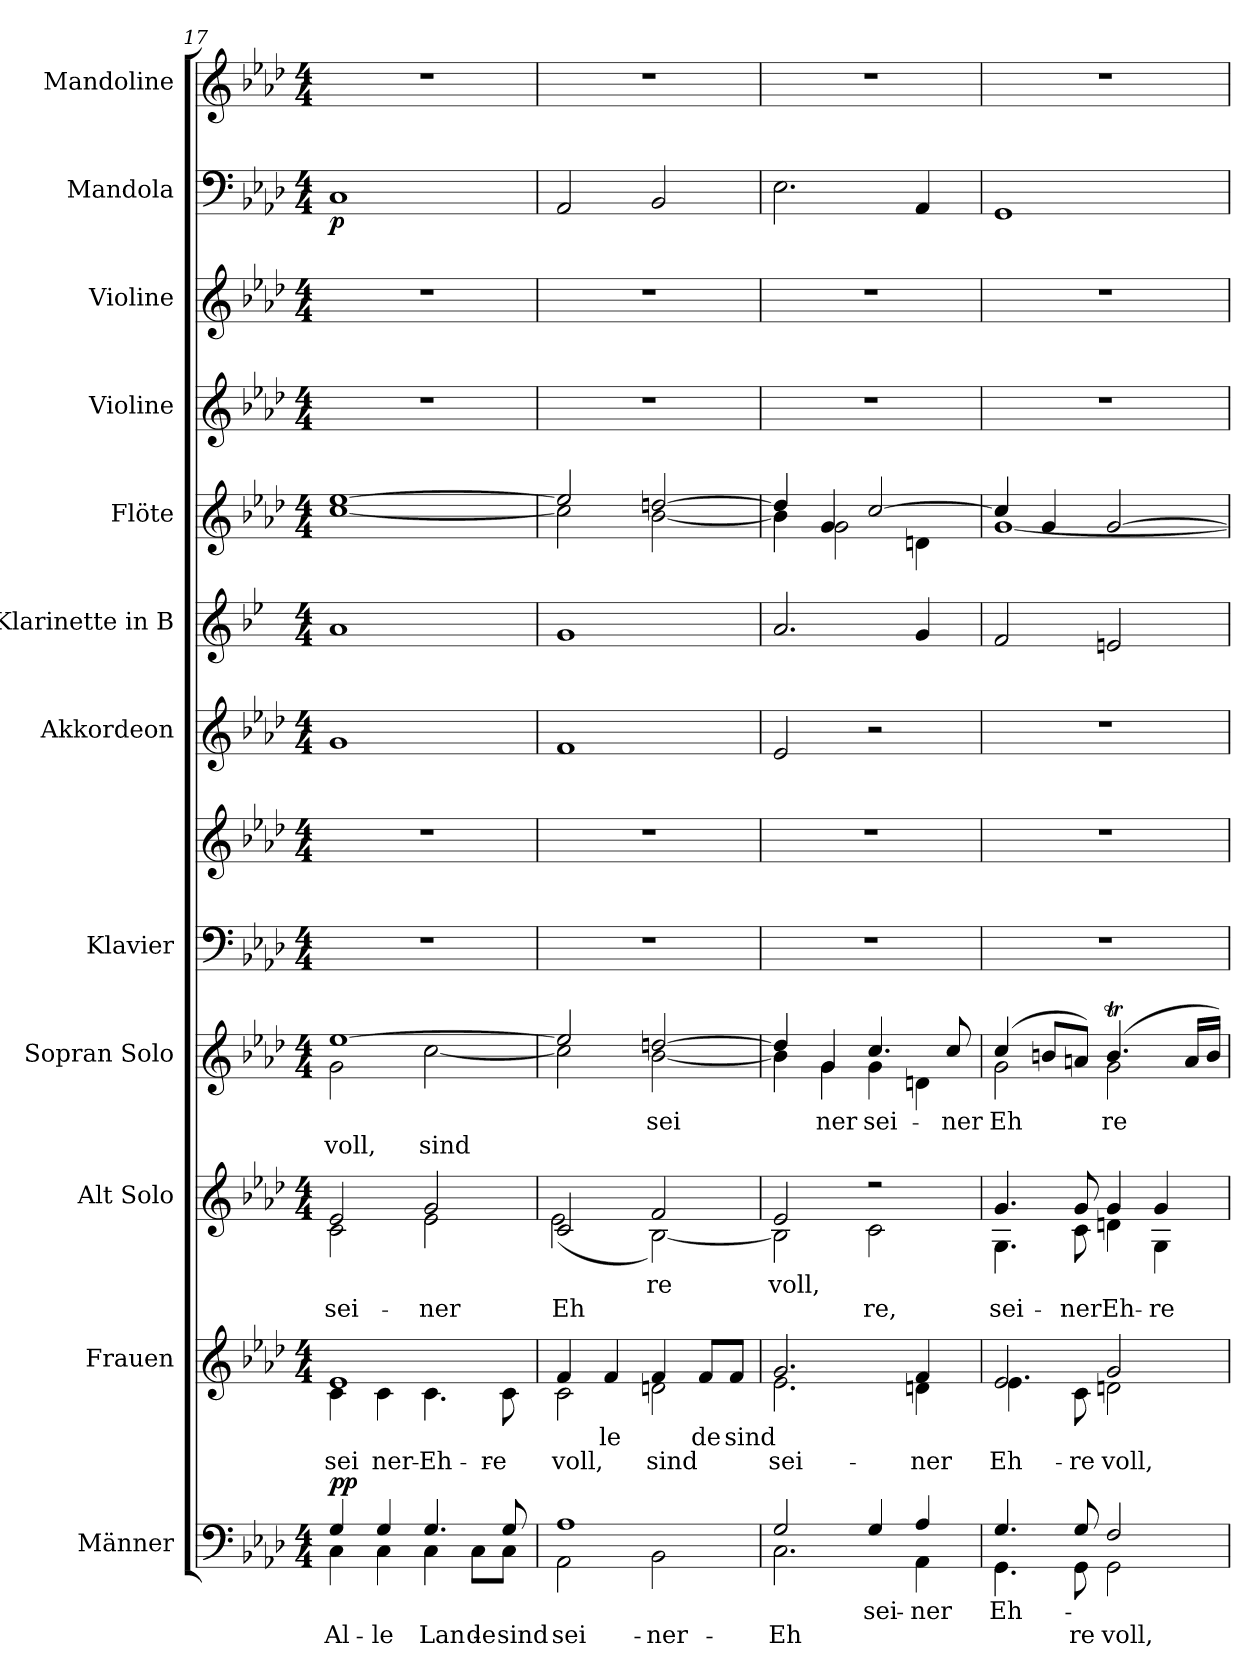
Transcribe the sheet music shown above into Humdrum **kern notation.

**kern	**text	**text	**dynam	**kern	**text	**text	**kern	**text	**text	**kern	**text	**text	**kern	**kern	**kern	**kern	**kern	**kern	**kern	**kern	**dynam	**kern
*part12	*part12	*part12	*part12	*part11	*part11	*part11	*part10	*part10	*part10	*part9	*part9	*part9	*part8	*part8	*part7	*part6	*part5	*part4	*part3	*part2	*part2	*part1
*staff13	*staff13	*staff13	*staff13	*staff12	*staff12	*staff12	*staff11	*staff11	*staff11	*staff10	*staff10	*staff10	*staff9	*staff8	*staff7	*staff6	*staff5	*staff4	*staff3	*staff2	*staff2	*staff1
*I"Männer	*	*	*	*I"Frauen	*	*	*I"Alt Solo	*	*	*I"Sopran Solo	*	*	*I"Klavier	*	*I"Akkordeon	*I"Klarinette in B	*I"Flöte	*I"Violine	*I"Violine	*I"Mandola	*	*I"Mandoline
*I'M.	*	*	*	*	*	*	*I'A.	*	*	*I'S.	*	*	*I'Klav.	*	*I'Akk.	*	*I'Fl.	*I'Vl.	*I'Vl.	*	*	*I'Mand.
*clefF4	*	*	*	*clefG2	*	*	*clefG2	*	*	*clefG2	*	*	*clefF4	*clefG2	*clefG2	*clefG2	*clefG2	*clefG2	*clefG2	*clefF4	*	*clefG2
*	*	*	*	*	*	*	*	*	*	*	*	*	*	*	*	*ITrd1c2	*	*	*	*	*	*
*k[b-e-a-d-]	*	*	*	*k[b-e-a-d-]	*	*	*k[b-e-a-d-]	*	*	*k[b-e-a-d-]	*	*	*k[b-e-a-d-]	*k[b-e-a-d-]	*k[b-e-a-d-]	*k[b-e-a-d-]	*k[b-e-a-d-]	*k[b-e-a-d-]	*k[b-e-a-d-]	*k[b-e-a-d-]	*	*k[b-e-a-d-]
*M4/4	*	*	*	*M4/4	*	*	*M4/4	*	*	*M4/4	*	*	*M4/4	*M4/4	*M4/4	*M4/4	*M4/4	*M4/4	*M4/4	*M4/4	*	*M4/4
=17	=17	=17	=17	=17	=17	=17	=17	=17	=17	=17	=17	=17	=17	=17	=17	=17	=17	=17	=17	=17	=17	=17
!	!LO:LY:b	!	!	!	!	!	!	!	!	!	!	!	!	!	!	!	!	!	!	!	!	!
*^	*	*	*	*	*	*	*	*	*	*	*	*	*	*	*	*	*	*	*	*	*	*
!	!	!	!LO:LY:b	!	!	!LO:LY:b	!	!	!	!	!	!	!	!	!	!	!	!	!	!	!	!	!
*	*	*	*	*	*^	*	*	*	*	*	*	*	*	*	*	*	*	*	*	*	*	*	*
!	!	!	!	!	!	!	!	!LO:LY:b	!	!LO:LY:b	!	!	!	!	!	!	!	!	!	!	!	!	!	!
*	*	*	*	*	*	*	*	*	*^	*	*	*	*	*	*	*	*	*	*	*	*	*	*	*
!	!	!	!	!	!	!	!	!	!	!	!	!LO:LY:b	!	!LO:LY:b	!	!	!	!	!	!	!	!	!	!	!
*	*	*	*	*	*	*	*	*	*	*	*	*	*^	*	*	*	*	*	*	*	*	*	*	*	*
!	!	!	!	!LO:DY:b	!	!	!	!	!	!	!	!	!	!	!	!LO:LY:b	!	!	!	!	!	!	!	!	!LO:DY:b	!
*	*	*	*	*	*	*	*	*	*	*	*	*	*	*	*	*	*	*	*	*	*^	*	*	*	*	*
4G/	4C\	.	Al-	pp	1e-	4c\	.	sei-	2e-/	2c\	.	sei-	[1ee-	2g\	.	voll,	1r	1r	1g	1g	[1ee-	[1cc	1r	1r	1C	p	1r
!	!	!LO:LY:b	!	!	!	!	!	!	!	!	!	!	!	!	!	!	!	!	!	!	!	!	!	!	!	!	!
!	!	!	!LO:LY:b	!	!	!	!	!LO:LY:b	!	!	!	!	!	!	!	!	!	!	!	!	!	!	!	!	!	!	!
4G/	4C\	.	-le	.	.	4c\	.	-ner	.	.	.	.	.	.	.	.	.	.	.	.	.	.	.	.	.	.	.
!	!	!LO:LY:b	!	!	!	!	!	!	!	!	!	!	!	!	!	!	!	!	!	!	!	!	!	!	!	!	!
!	!	!	!LO:LY:b	!	!	!	!	!LO:LY:b	!	!	!LO:LY:b	!	!	!	!	!	!	!	!	!	!	!	!	!	!	!	!
!	!	!	!	!	!	!	!	!	!	!	!	!LO:LY:b	!	!	!	!LO:LY:b	!	!	!	!	!	!	!	!	!	!	!
4.G/	4C\	.	Lan-	.	.	4.c\	.	Eh-	2g/	2e-\	.	-ner	.	[2cc\	.	sind	.	.	.	.	.	.	.	.	.	.	.
!	!	!	!LO:LY:b	!	!	!	!	!	!	!	!	!	!	!	!	!	!	!	!	!	!	!	!	!	!	!	!
.	8C\L	.	-de	.	.	.	.	.	.	.	.	.	.	.	.	.	.	.	.	.	.	.	.	.	.	.	.
!	!	!LO:LY:b	!	!	!	!	!	!	!	!	!	!	!	!	!	!	!	!	!	!	!	!	!	!	!	!	!
!	!	!	!LO:LY:b	!	!	!	!	!LO:LY:b	!	!	!	!	!	!	!	!	!	!	!	!	!	!	!	!	!	!	!
8G/	8C\J	.	sind	.	.	8c\	.	-re	.	.	.	.	.	.	.	.	.	.	.	.	.	.	.	.	.	.	.
=18	=18	=18	=18	=18	=18	=18	=18	=18	=18	=18	=18	=18	=18	=18	=18	=18	=18	=18	=18	=18	=18	=18	=18	=18	=18	=18	=18
!	!	!LO:LY:b	!	!	!	!	!	!	!	!	!	!	!	!	!	!	!	!	!	!	!	!	!	!	!	!	!
!	!	!	!LO:LY:b	!	!	!	!LO:LY:b	!	!	!	!	!	!	!	!	!	!	!	!	!	!	!	!	!	!	!	!
!	!	!	!	!	!	!	!	!LO:LY:b	!	!	!LO:LY:b	!	!	!	!	!	!	!	!	!	!	!	!	!	!	!	!
!	!	!	!	!	!	!	!	!	!	!	!	!LO:LY:b	!	!	!	!	!	!	!	!	!	!	!	!	!	!	!
1A-	2AA-\	.	sei-	.	4f/	2c\	.	voll,	2c/	(2e-\	.	Eh	2ee-/]	2cc\]	.	.	1r	1r	1f	1f	2ee-/]	2cc\]	1r	1r	2AA-/	.	1r
!	!	!	!	!	!	!	!LO:LY:b	!	!	!	!	!	!	!	!	!	!	!	!	!	!	!	!	!	!	!	!
.	.	.	.	.	4f/	.	-le	.	.	.	.	.	.	.	.	.	.	.	.	.	.	.	.	.	.	.	.
!	!	!	!LO:LY:b	!	!	!	!LO:LY:b	!	!	!	!	!	!	!	!	!	!	!	!	!	!	!	!	!	!	!	!
!	!	!	!	!	!	!	!	!LO:LY:b	!	!	!LO:LY:b	!	!	!	!LO:LY:b	!	!	!	!	!	!	!	!	!	!	!	!
.	2BB-\	.	-ner	.	4f/	2dn\	.	sind	2f/	[2B-\)	-re	.	[2ddn/	[2b-\	-sei	.	.	.	.	.	[2ddn/	[2b-\	.	.	2BB-/	.	.
!	!	!	!	!	!	!	!LO:LY:b	!	!	!	!	!	!	!	!	!	!	!	!	!	!	!	!	!	!	!	!
.	.	.	.	.	8f/L	.	-de	.	.	.	.	.	.	.	.	.	.	.	.	.	.	.	.	.	.	.	.
!	!	!	!	!	!	!	!LO:LY:b	!	!	!	!	!	!	!	!	!	!	!	!	!	!	!	!	!	!	!	!
.	.	.	.	.	8f/J	.	sind	.	.	.	.	.	.	.	.	.	.	.	.	.	.	.	.	.	.	.	.
!!LO:PB:g=z
=19	=19	=19	=19	=19	=19	=19	=19	=19	=19	=19	=19	=19	=19	=19	=19	=19	=19	=19	=19	=19	=19	=19	=19	=19	=19	=19	=19
!	!	!LO:LY:b	!	!	!	!	!	!	!	!	!	!	!	!	!	!	!	!	!	!	!	!	!	!	!	!	!
!	!	!	!LO:LY:b	!	!	!	!LO:LY:b	!	!	!	!	!	!	!	!	!	!	!	!	!	!	!	!	!	!	!	!
!	!	!	!	!	!	!	!	!LO:LY:b	!	!	!LO:LY:b	!	!	!	!	!	!	!	!	!	!	!	!	!	!	!	!
2G/	2.C\	.	-Eh	.	2.g/	2.e-\	.	sei-	2e-/	2B-\]	voll,	.	4dd/]	4b-\]	.	.	1r	1r	2e-/	2.g/	4dd/]	4b-\]	1r	1r	2.E-\	.	1r
!	!	!	!	!	!	!	!	!	!	!	!	!	!	!	!LO:LY:b	!	!	!	!	!	!	!	!	!	!	!	!
.	.	.	.	.	.	.	.	.	.	.	.	.	4g/	4g\	ner	.	.	.	.	.	4g/	2g\	.	.	.	.	.
!	!	!LO:LY:b	!	!	!	!	!	!	!	!	!	!LO:LY:b	!	!	!LO:LY:b	!	!	!	!	!	!	!	!	!	!	!	!
4G/	.	sei-	.	.	.	.	.	.	2r	2c\	.	re,	4.cc/	4g\	sei-	.	.	.	2r	.	[2cc/	.	.	.	.	.	.
!	!	!LO:LY:b	!	!	!	!	!LO:LY:b	!	!	!	!	!	!	!	!	!	!	!	!	!	!	!	!	!	!	!	!
!	!	!	!	!	!	!	!	!LO:LY:b	!	!	!	!	!	!	!	!	!	!	!	!	!	!	!	!	!	!	!
4A-/	4AA-\	-ner	.	.	4f/	4dn\	.	-ner	.	.	.	.	.	4dn\	.	.	.	.	.	4f/	.	4dn\	.	.	4AA-/	.	.
!	!	!	!	!	!	!	!	!	!	!	!	!	!	!	!LO:LY:b	!	!	!	!	!	!	!	!	!	!	!	!
.	.	.	.	.	.	.	.	.	.	.	.	.	8cc/	.	-ner	.	.	.	.	.	.	.	.	.	.	.	.
=20	=20	=20	=20	=20	=20	=20	=20	=20	=20	=20	=20	=20	=20	=20	=20	=20	=20	=20	=20	=20	=20	=20	=20	=20	=20	=20	=20
!	!	!LO:LY:b	!	!	!	!	!LO:LY:b	!	!	!	!	!	!	!	!	!	!	!	!	!	!	!	!	!	!	!	!
!	!	!	!	!	!	!	!	!LO:LY:b	!	!	!LO:LY:b	!	!	!	!	!	!	!	!	!	!	!	!	!	!	!	!
!	!	!	!	!	!	!	!	!	!	!	!	!LO:LY:b	!	!	!LO:LY:b	!	!	!	!	!	!	!	!	!	!	!	!
4.G/	4.GG\	Eh-	.	.	2e-/	4.e-\	.	Eh-	4.g/	4.G\	.	sei-	(4cc/	2g\	-Eh	.	1r	1r	1r	2e-/	4cc/]	[1g	1r	1r	1GG	.	1r
.	.	.	.	.	.	.	.	.	.	.	.	.	8bn/L	.	.	.	.	.	.	.	4g/	.	.	.	.	.	.
!	!	!LO:LY:b	!	!	!	!	!	!	!	!	!	!	!	!	!	!	!	!	!	!	!	!	!	!	!	!	!
!	!	!	!LO:LY:b	!	!	!	!	!LO:LY:b	!	!	!LO:LY:b	!	!	!	!	!	!	!	!	!	!	!	!	!	!	!	!
!	!	!	!	!	!	!	!	!	!	!	!	!LO:LY:b	!	!	!	!	!	!	!	!	!	!	!	!	!	!	!
8G/	8GG\	.	re	.	.	8c\	.	-re	8g/	8c\	.	-ner	8an/J)	.	.	.	.	.	.	.	.	.	.	.	.	.	.
!	!	!LO:LY:b	!	!	!	!	!	!	!	!	!	!	!	!	!	!	!	!	!	!	!	!	!	!	!	!	!
!	!	!	!LO:LY:b	!	!	!	!LO:LY:b	!	!	!	!	!	!	!	!	!	!	!	!	!	!	!	!	!	!	!	!
!	!	!	!	!	!	!	!	!LO:LY:b	!	!	!LO:LY:b	!	!	!	!	!	!	!	!	!	!	!	!	!	!	!	!
!	!	!	!	!	!	!	!	!	!	!	!	!LO:LY:b	!	!	!LO:LY:b	!	!	!	!	!	!	!	!	!	!	!	!
2F/	2GG\	.	voll,	.	2g/	2dn\	.	voll,	4g/	4dn\	.	Eh-	(4.bt/	2g\	-re	.	.	.	.	2dn/	[2g/	.	.	.	.	.	.
!	!	!	!	!	!	!	!	!	!	!	!LO:LY:b	!	!	!	!	!	!	!	!	!	!	!	!	!	!	!	!
!	!	!	!	!	!	!	!	!	!	!	!	!LO:LY:b	!	!	!	!	!	!	!	!	!	!	!	!	!	!	!
.	.	.	.	.	.	.	.	.	4g/	4G\	.	-re	.	.	.	.	.	.	.	.	.	.	.	.	.	.	.
.	.	.	.	.	.	.	.	.	.	.	.	.	16a/LL	.	.	.	.	.	.	.	.	.	.	.	.	.	.
.	.	.	.	.	.	.	.	.	.	.	.	.	16b/JJ)	.	.	.	.	.	.	.	.	.	.	.	.	.	.
*v	*v	*	*	*	*	*	*	*	*v	*v	*	*	*v	*v	*	*	*	*	*	*	*v	*v	*	*	*	*	*
*	*	*	*	*v	*v	*	*	*	*	*	*	*	*	*	*	*	*	*	*	*	*	*	*
=	=	=	=	=	=	=	=	=	=	=	=	=	=	=	=	=	=	=	=	=	=	=
*-	*-	*-	*-	*-	*-	*-	*-	*-	*-	*-	*-	*-	*-	*-	*-	*-	*-	*-	*-	*-	*-	*-
